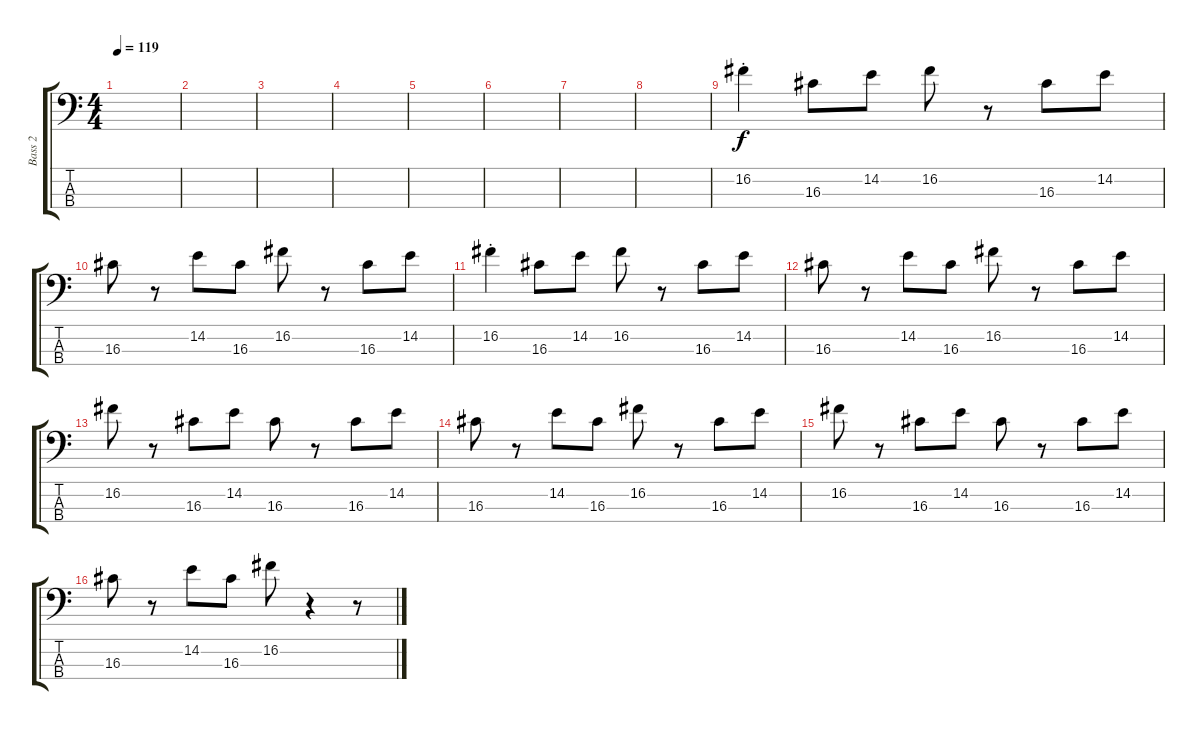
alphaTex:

\track ("Bass 2" "Bass 2") {instrument synthbass1}
\staff {score tabs}
\tuning (G2 D2 A1 E1) {hide}
\ts (4 4)
\tempo 119
\clef f4
\ks c
|
|
|
|
|
|
|
|
16.2{st}.4 16.3.8 14.2.8 16.2.8 r.8 16.3.8 14.2.8 |
16.3.8 r.8 14.2.8 16.3.8 16.2.8 r.8 16.3.8 14.2.8 |
16.2{st}.4 16.3.8 14.2.8 16.2.8 r.8 16.3.8 14.2.8 |
16.3.8 r.8 14.2.8 16.3.8 16.2.8 r.8 16.3.8 14.2.8 |
16.2.8 r.8 16.3.8 14.2.8 16.3.8 r.8 16.3.8 14.2.8 |
16.3.8 r.8 14.2.8 16.3.8 16.2.8 r.8 16.3.8 14.2.8 |
16.2.8 r.8 16.3.8 14.2.8 16.3.8 r.8 16.3.8 14.2.8 |
16.3.8 r.8 14.2.8 16.3.8 16.2.8 r.4 r.8
